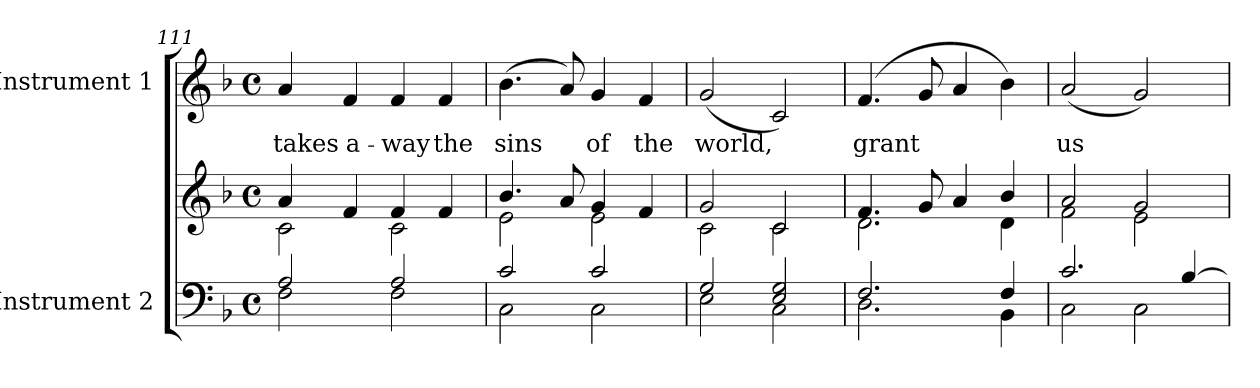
**kern	**kern	**kern	**text
*part2	*part2	*part1	*part1
*staff3	*staff2	*staff1	*staff1
*I"Instrument 2	*	*I"Instrument 1	*
*clefF4	*clefG2	*clefG2	*
*k[b-]	*k[b-]	*k[b-]	*
*F:	*F:	*F:	*
*M4/4	*M4/4	*M4/4	*
*met(c)	*met(c)	*met(c)	*
=111	=111	=111	=111
*^	*^	*	*
!	!	!	!	!	!LO:LY:b:cj
2A/	2F\	4a/	2c\	4a/	takes
!	!	!	!	!	!LO:LY:b:cj
.	.	4f/	.	4f/	a-
!	!	!	!	!	!LO:LY:b:cj
2A/	2F\	4f/	2c\	4f/	-way
!	!	!	!	!	!LO:LY:b:cj
.	.	4f/	.	4f/	the
!!LO:LB:g=z
=112	=112	=112	=112	=112	=112
!	!	!	!	!	!LO:LY:b
2c/	2C\	4.b-/	2e\	(>4.b-\	sins
.	.	8a/	.	8a/)	.
!	!	!	!	!	!LO:LY:b:cj
2c/	2C\	4g/	2e\	4g/	of
!	!	!	!	!	!LO:LY:b:cj
.	.	4f/	.	4f/	the
=113	=113	=113	=113	=113	=113
!	!	!	!	!	!LO:LY:b
2G/	2E\	2g/	2c\	(<2g/	world,
2G/ 2E/	2C\	2c/	2c\	2c/)	.
=114	=114	=114	=114	=114	=114
!	!	!	!	!	!LO:LY:b
2.F/	2.D\	4.f/	2.d\	(>4.f/	grant
.	.	8g/	.	8g/	.
.	.	4a/	.	4a/	.
4F/	4BB-\	4b-/	4d\	4b-\)	.
=115	=115	=115	=115	=115	=115
!	!	!	!	!	!LO:LY:b:cj
2.c/	2C\	2a/	2f\	(<2a/	us
.	2C\	2g/	2e\	2g/)	.
[>4B-/	.	.	.	.	.
*v	*v	*	*	*	*
*	*v	*v	*	*
=	=	=	=
*-	*-	*-	*-
